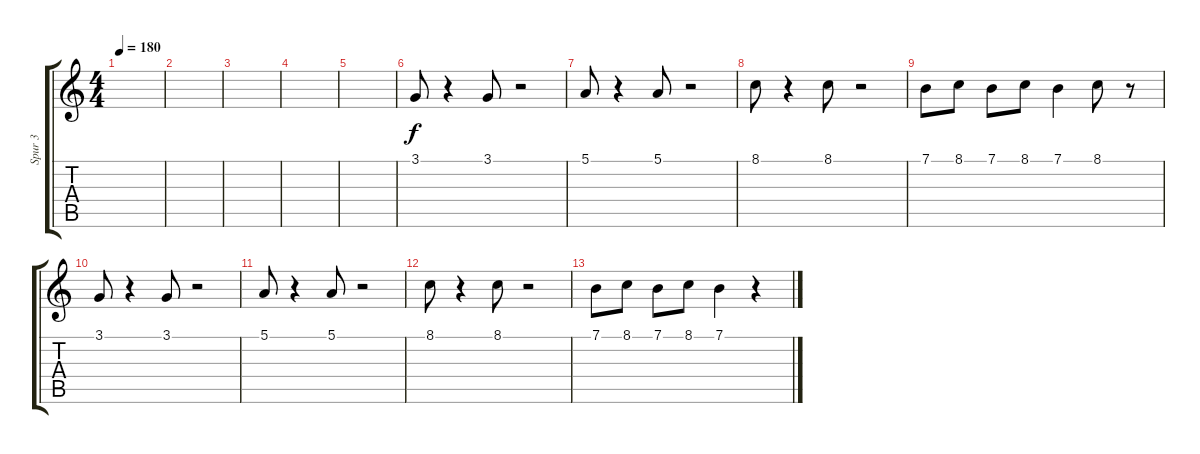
\track ("Spur 3" "Spur 3") {instrument trumpet}
\staff {score tabs}
\tuning (E4 B3 G3 D3 A2 E2) {hide}
\ts (4 4)
\tempo 180
\clef g2
\ks c
|
|
|
|
|
3.1.8 r.4 3.1.8 r.2 |
5.1.8 r.4 5.1.8 r.2 |
8.1.8 r.4 8.1.8 r.2 |
7.1.8 8.1.8 7.1.8 8.1.8 7.1.4 8.1.8 r.8 |
3.1.8 r.4 3.1.8 r.2 |
5.1.8 r.4 5.1.8 r.2 |
8.1.8 r.4 8.1.8 r.2 |
7.1.8 8.1.8 7.1.8 8.1.8 7.1.4 r.4
